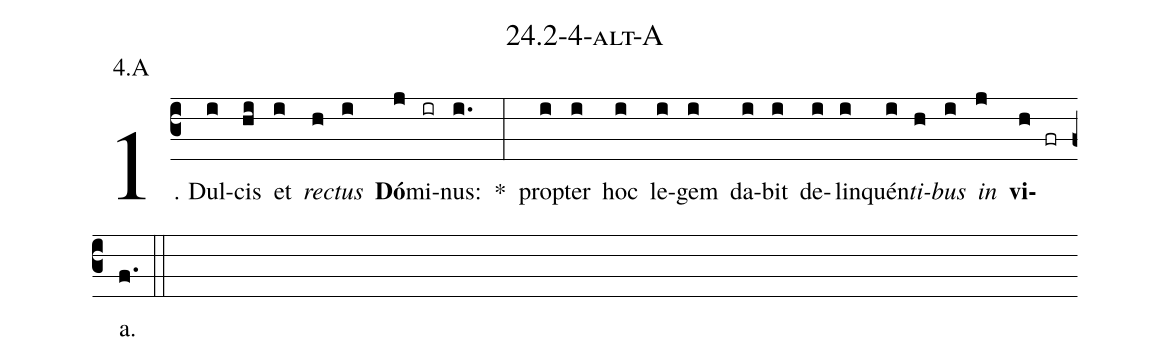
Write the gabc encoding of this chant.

name: 24.2-4-alt-A;
annotation: 4.A;
%%
(c3)1. Dul(i)cis(hi) et(i) <i>rec</i>(h)<i>tus</i>(i) <b>Dó</b>(j)mi(ir)nus:(i.) *(:) prop(i)ter(i) hoc(i) le(i)gem(i) da(i)bit(i) de(i)lin(i)quén(i)<i>ti</i>(h)<i>bus</i>(i) <i>in</i>(j) <b>vi</b>(h fr)a.(f.) (::)


%E(i) u(h) o(i) u(j) a(h) e.(f.) (::)
